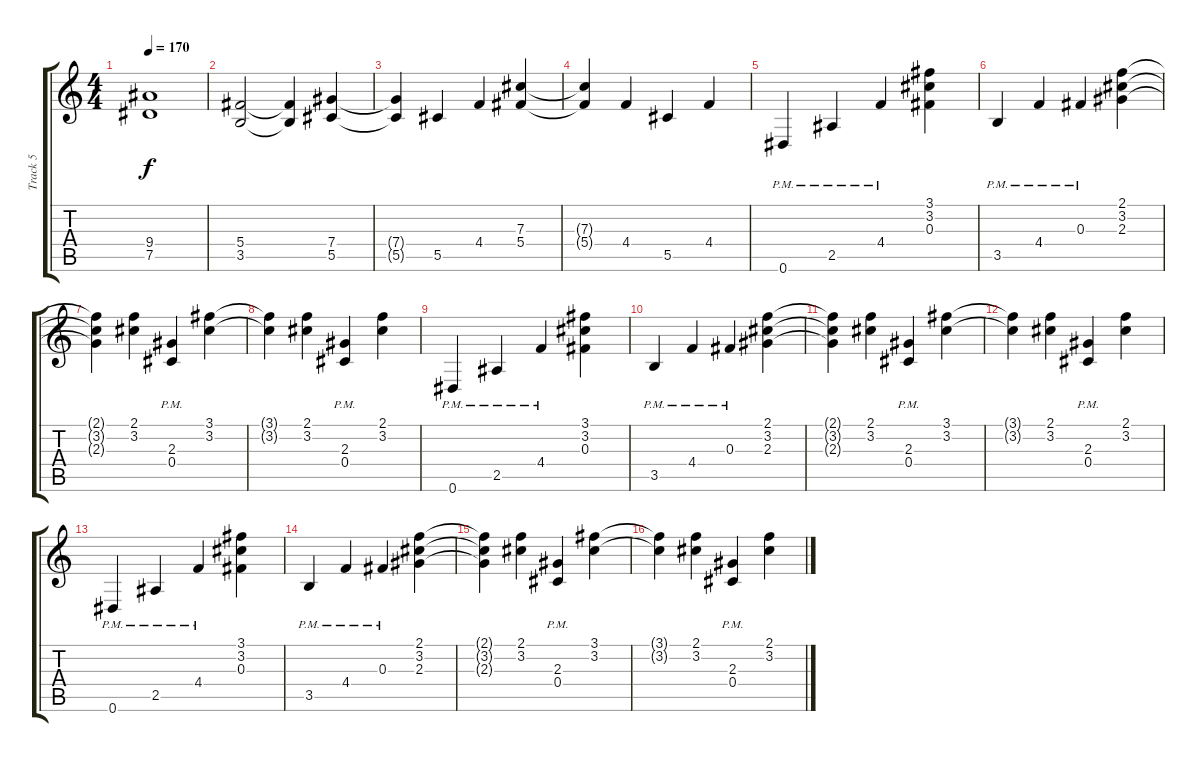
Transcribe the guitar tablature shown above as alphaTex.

\track ("Track 5" "Track 5") {instrument distortionguitar}
\staff {score tabs}
\tuning (Eb4 Bb3 Gb3 Db3 Ab2 Eb2) {hide}
\ts (4 4)
\tempo 170
\clef g2
\ks c
(9.4 7.5).1{dy f} |
(5.4 3.5).2 (5.4{t} 3.5{t}).4 (7.4 5.5).4 |
(7.4{t} 5.5{t}).4 5.5.4 4.4.4 (7.3 5.4).4 |
(7.3{t} 5.4{t}).4 4.4.4 5.5.4 4.4.4 |
0.6{pm}.4 2.5{pm}.4 4.4{pm}.4 (3.1 3.2 0.3).4 |
3.5{pm}.4 4.4{pm}.4 0.3{pm}.4 (2.1 3.2 2.3).4 |
(2.1{t} 3.2{t} 2.3{t}).4 (2.1 3.2).4 (2.3{pm} 0.4).4 (3.1 3.2).4 |
(3.1{t} 3.2{t}).4 (2.1 3.2).4 (2.3{pm} 0.4).4 (2.1 3.2).4 |
0.6{pm}.4 2.5{pm}.4 4.4{pm}.4 (3.1 3.2 0.3).4 |
3.5{pm}.4 4.4{pm}.4 0.3{pm}.4 (2.1 3.2 2.3).4 |
(2.1{t} 3.2{t} 2.3{t}).4 (2.1 3.2).4 (2.3{pm} 0.4).4 (3.1 3.2).4 |
(3.1{t} 3.2{t}).4 (2.1 3.2).4 (2.3 0.4{pm}).4 (2.1 3.2).4 |
0.6{pm}.4 2.5{pm}.4 4.4{pm}.4 (3.1 3.2 0.3).4 |
3.5{pm}.4 4.4{pm}.4 0.3{pm}.4 (2.1 3.2 2.3).4 |
(2.1{t} 3.2{t} 2.3{t}).4 (2.1 3.2).4 (2.3 0.4{pm}).4 (3.1 3.2).4 |
(3.1{t} 3.2{t}).4 (2.1 3.2).4 (2.3{pm} 0.4).4 (2.1 3.2).4
